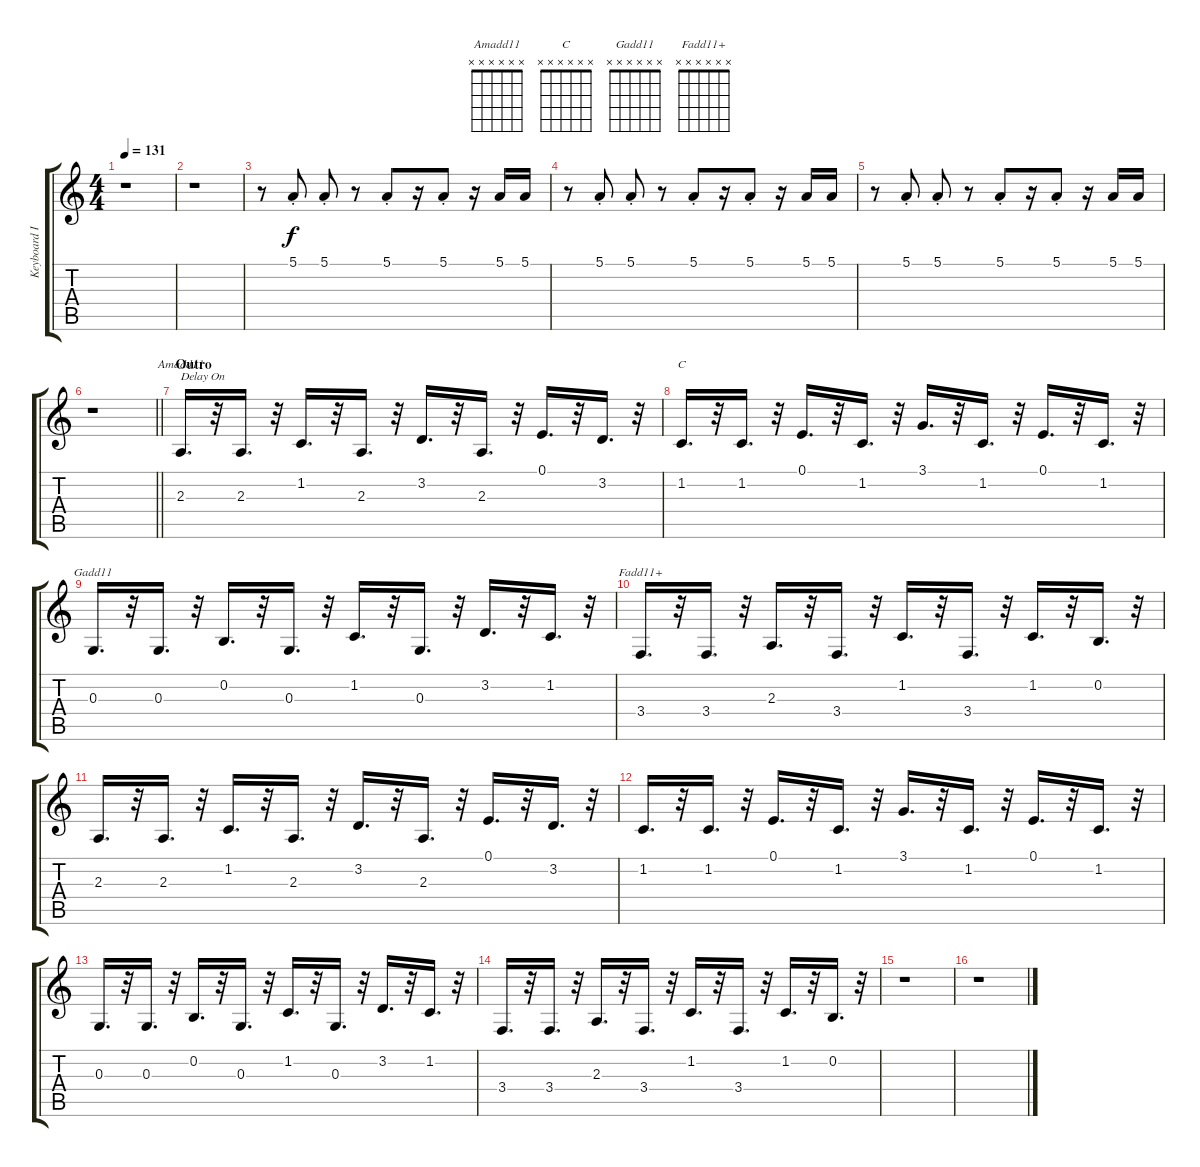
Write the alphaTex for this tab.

\track ("Keyboard I" "Keyboard I") {instrument lead2sawtooth}
\staff {score tabs}
\tuning (E4 B3 G3 D3 A2 E2) {hide}
\chord ("Amadd11" x x x x x x)
\chord ("C" x x x x x x)
\chord ("Gadd11" x x x x x x)
\chord ("Fadd11+" x x x x x x)
\ts (4 4)
\tempo 131
\clef g2
\ks c
r.1{dy f} |
r.1 |
r.8{volume 12} 5.1{st}.8 5.1{st}.8 r.8 5.1{st}.8 r.16 5.1{st}.8 r.16 5.1.16 5.1.16 |
r.8 5.1{st}.8 5.1{st}.8 r.8 5.1{st}.8 r.16 5.1{st}.8 r.16 5.1.16 5.1.16 |
r.8 5.1{st}.8 5.1{st}.8 r.8 5.1{st}.8 r.16 5.1{st}.8 r.16 5.1.16 5.1.16 |
\barLineRight lightlight
r.1 |
\section ("" "Outro")
2.3.16{d ch "Amadd11" txt "Delay On" volume 16} r.32 2.3.16{d} r.32 1.2.16{d} r.32 2.3.16{d} r.32 3.2.16{d} r.32 2.3.16{d} r.32 0.1.16{d} r.32 3.2.16{d} r.32 |
1.2.16{d ch "C"} r.32 1.2.16{d} r.32 0.1.16{d} r.32 1.2.16{d} r.32 3.1.16{d} r.32 1.2.16{d} r.32 0.1.16{d} r.32 1.2.16{d} r.32 |
0.3.16{d ch "Gadd11"} r.32 0.3.16{d} r.32 0.2.16{d} r.32 0.3.16{d} r.32 1.2.16{d} r.32 0.3.16{d} r.32 3.2.16{d} r.32 1.2.16{d} r.32 |
3.4.16{d ch "Fadd11+"} r.32 3.4.16{d} r.32 2.3.16{d} r.32 3.4.16{d} r.32 1.2.16{d} r.32 3.4.16{d} r.32 1.2.16{d} r.32 0.2.16{d} r.32 |
2.3.16{d} r.32 2.3.16{d} r.32 1.2.16{d} r.32 2.3.16{d} r.32 3.2.16{d} r.32 2.3.16{d} r.32 0.1.16{d} r.32 3.2.16{d} r.32 |
1.2.16{d} r.32 1.2.16{d} r.32 0.1.16{d} r.32 1.2.16{d} r.32 3.1.16{d} r.32 1.2.16{d} r.32 0.1.16{d} r.32 1.2.16{d} r.32 |
0.3.16{d} r.32 0.3.16{d} r.32 0.2.16{d} r.32 0.3.16{d} r.32 1.2.16{d} r.32 0.3.16{d} r.32 3.2.16{d} r.32 1.2.16{d} r.32 |
3.4.16{d} r.32 3.4.16{d} r.32 2.3.16{d} r.32 3.4.16{d} r.32 1.2.16{d} r.32 3.4.16{d} r.32 1.2.16{d} r.32 0.2.16{d} r.32 |
r.1 |
r.1
